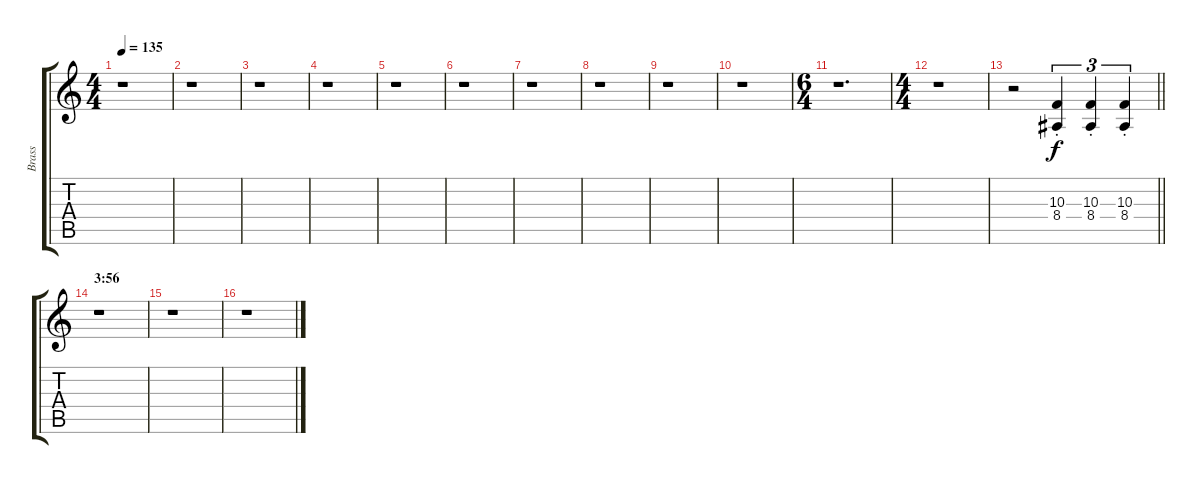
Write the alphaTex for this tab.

\track ("Brass" "Brass") {instrument brasssection}
\staff {score tabs}
\tuning (E4 B3 G3 D3 A2 E2) {hide}
\ts (4 4)
\tempo 135
\clef g2
\ks c
r.1{dy f} |
r.1 |
r.1 |
r.1 |
r.1 |
r.1 |
r.1 |
r.1 |
r.1 |
r.1 |
\ts (6 4)
r.1{d} |
\ts (4 4)
r.1 |
\barLineRight lightlight
r.2 (10.3{st} 8.4{st}).4{tu (3 2)} (10.3{st} 8.4{st}).4{tu (3 2)} (10.3{st} 8.4{st}).4{tu (3 2)} |
\section ("" "3:56")
r.1 |
r.1 |
r.1
